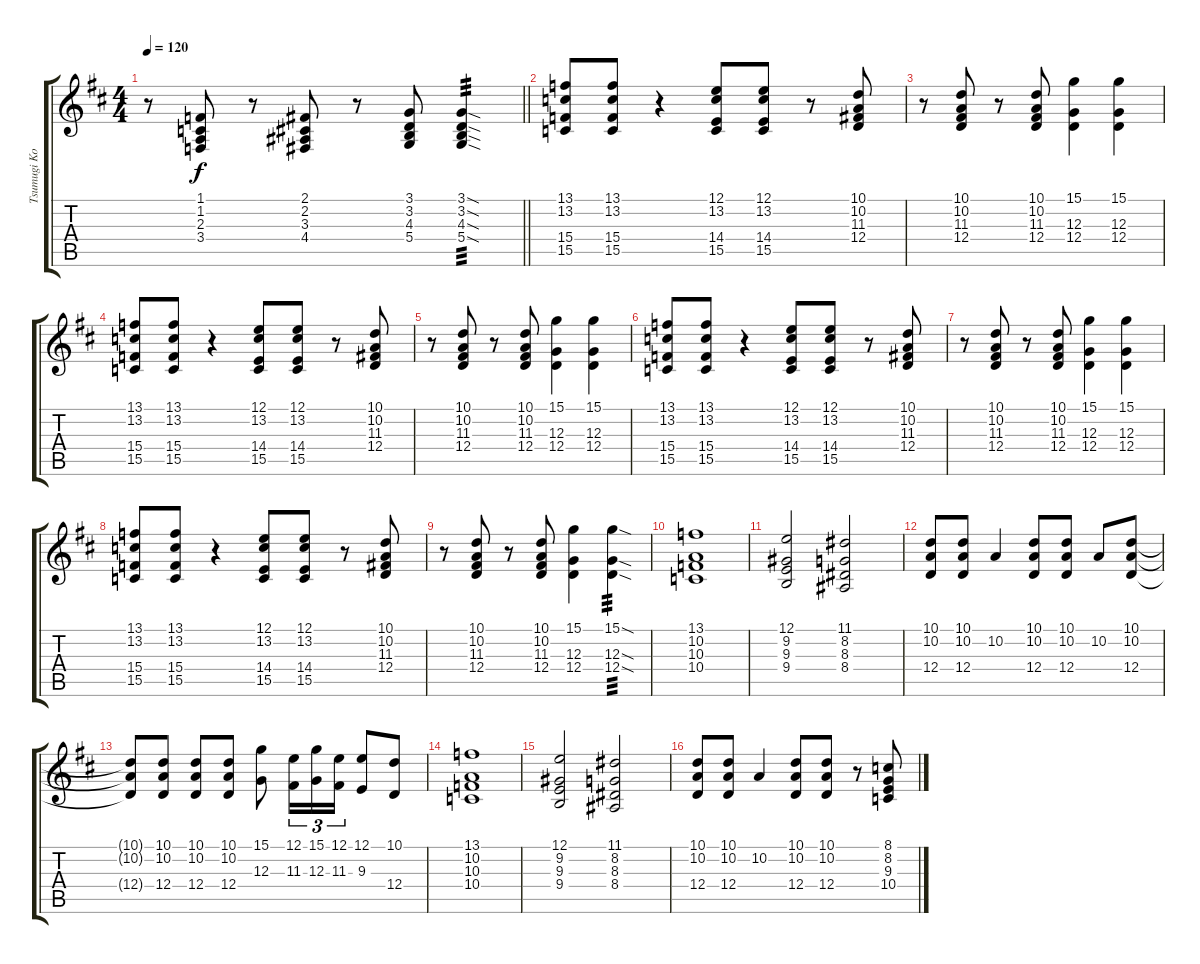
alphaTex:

\track ("Tsumugi Kotobuki I" "Tsumugi Ko") {instrument lead2sawtooth}
\staff {score tabs}
\tuning (E4 B3 G3 D3 A2 E2) {hide}
\ts (4 4)
\tempo 120
\clef g2
\barLineRight lightlight
\ks d
r.8{dy f} (1.1 1.2 2.3 3.4).8 r.8 (2.1 2.2 3.3 4.4).8 r.8 (3.1 3.2 4.3 5.4).8 (3.1{sod} 3.2{sod} 4.3{sod} 5.4{sod}).4{tp 3} |
(13.1 13.2 15.4 15.5).8 (13.1 13.2 15.4 15.5).8 r.4 (12.1 13.2 14.4 15.5).8 (12.1 13.2 14.4 15.5).8 r.8 (10.1 10.2 11.3 12.4).8 |
r.8 (10.1 10.2 11.3 12.4).8 r.8 (10.1 10.2 11.3 12.4).8 (15.1 12.3 12.4).4 (15.1 12.3 12.4).4 |
(13.1 13.2 15.4 15.5).8 (13.1 13.2 15.4 15.5).8 r.4 (12.1 13.2 14.4 15.5).8 (12.1 13.2 14.4 15.5).8 r.8 (10.1 10.2 11.3 12.4).8 |
r.8 (10.1 10.2 11.3 12.4).8 r.8 (10.1 10.2 11.3 12.4).8 (15.1 12.3 12.4).4 (15.1 12.3 12.4).4 |
(13.1 13.2 15.4 15.5).8 (13.1 13.2 15.4 15.5).8 r.4 (12.1 13.2 14.4 15.5).8 (12.1 13.2 14.4 15.5).8 r.8 (10.1 10.2 11.3 12.4).8 |
r.8 (10.1 10.2 11.3 12.4).8 r.8 (10.1 10.2 11.3 12.4).8 (15.1 12.3 12.4).4 (15.1 12.3 12.4).4 |
(13.1 13.2 15.4 15.5).8 (13.1 13.2 15.4 15.5).8 r.4 (12.1 13.2 14.4 15.5).8 (12.1 13.2 14.4 15.5).8 r.8 (10.1 10.2 11.3 12.4).8 |
r.8 (10.1 10.2 11.3 12.4).8 r.8 (10.1 10.2 11.3 12.4).8 (15.1 12.3 12.4).4 (15.1{sod} 12.3{sod} 12.4{sod}).4{tp 3} |
(13.1 10.2 10.3 10.4).1 |
(12.1 9.2 9.3 9.4).2 (11.1 8.2 8.3 8.4).2 |
(10.1 10.2 12.4).8 (10.1 10.2 12.4).8 10.2.4 (10.1 10.2 12.4).8 (10.1 10.2 12.4).8 10.2.8 (10.1 10.2 12.4).8 |
(10.1{t} 10.2{t} 12.4{t}).8 (10.1 10.2 12.4).8 (10.1 10.2 12.4).8 (10.1 10.2 12.4).8 (15.1 12.3).8 (12.1 11.3).16{tu (3 2)} (15.1 12.3).16{tu (3 2)} (12.1 11.3).16{tu (3 2)} (12.1 9.3).8 (10.1 12.4).8 |
(13.1 10.2 10.3 10.4).1 |
(12.1 9.2 9.3 9.4).2 (11.1 8.2 8.3 8.4).2 |
(10.1 10.2 12.4).8 (10.1 10.2 12.4).8 10.2.4 (10.1 10.2 12.4).8 (10.1 10.2 12.4).8 r.8 (8.1 8.2 9.3 10.4).8
